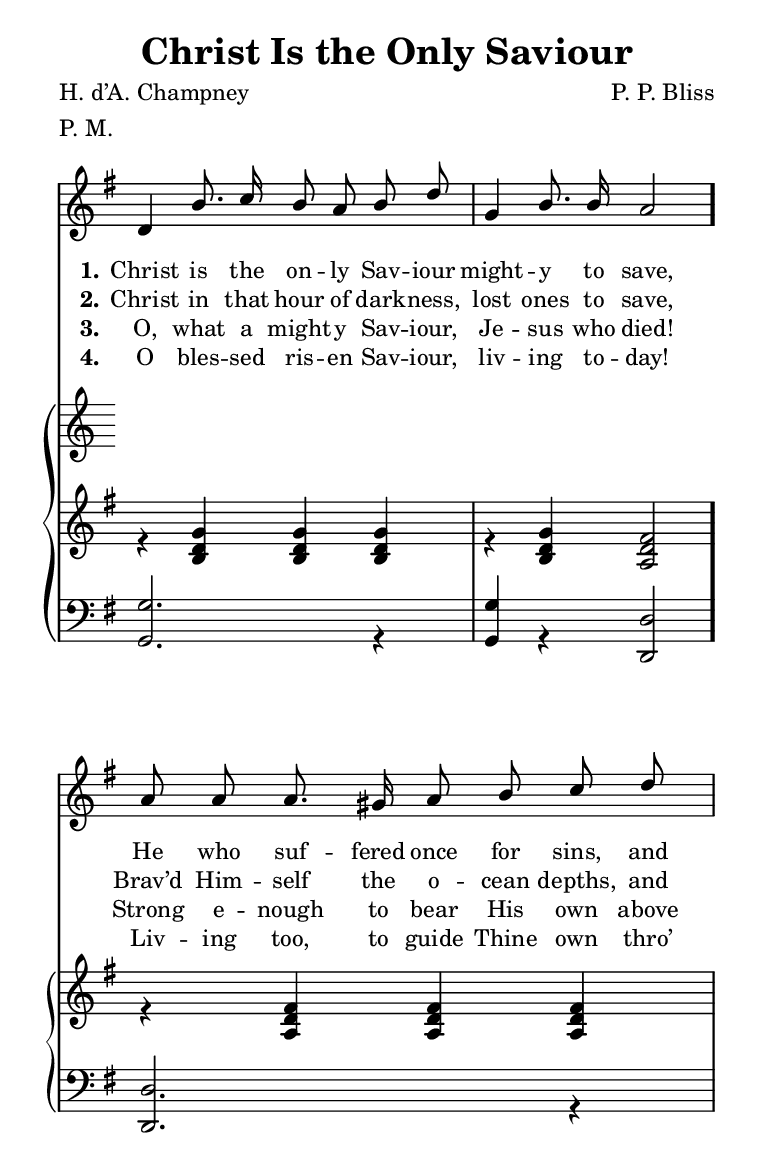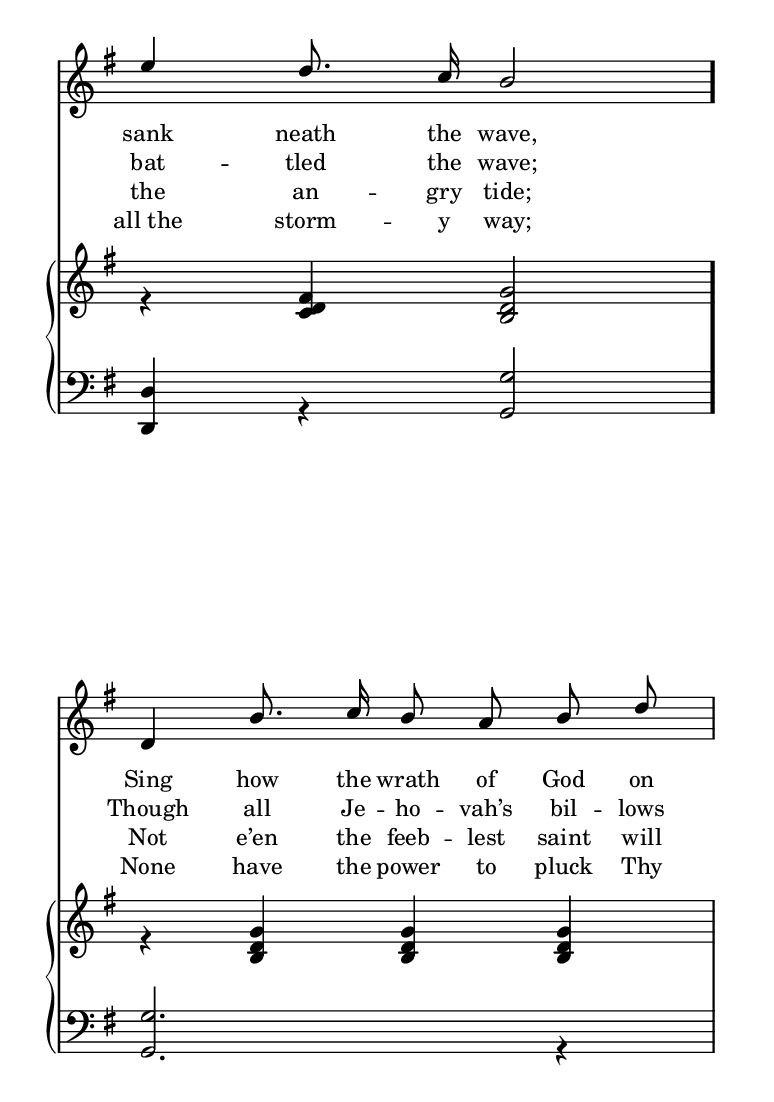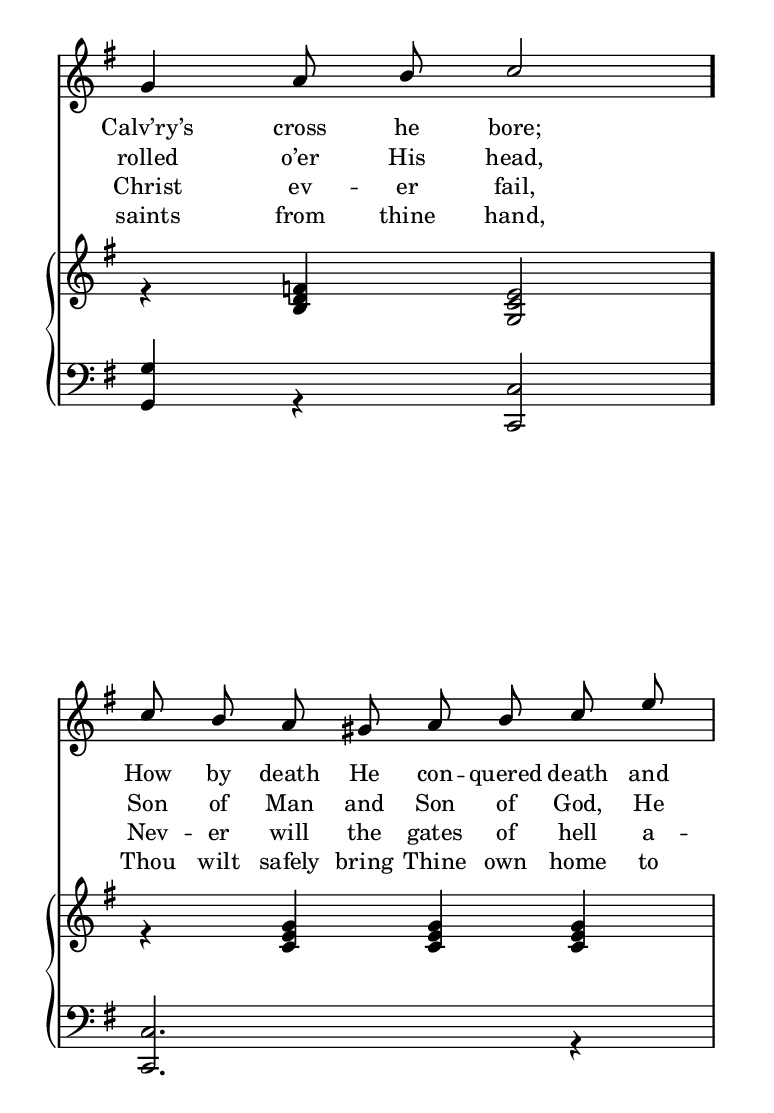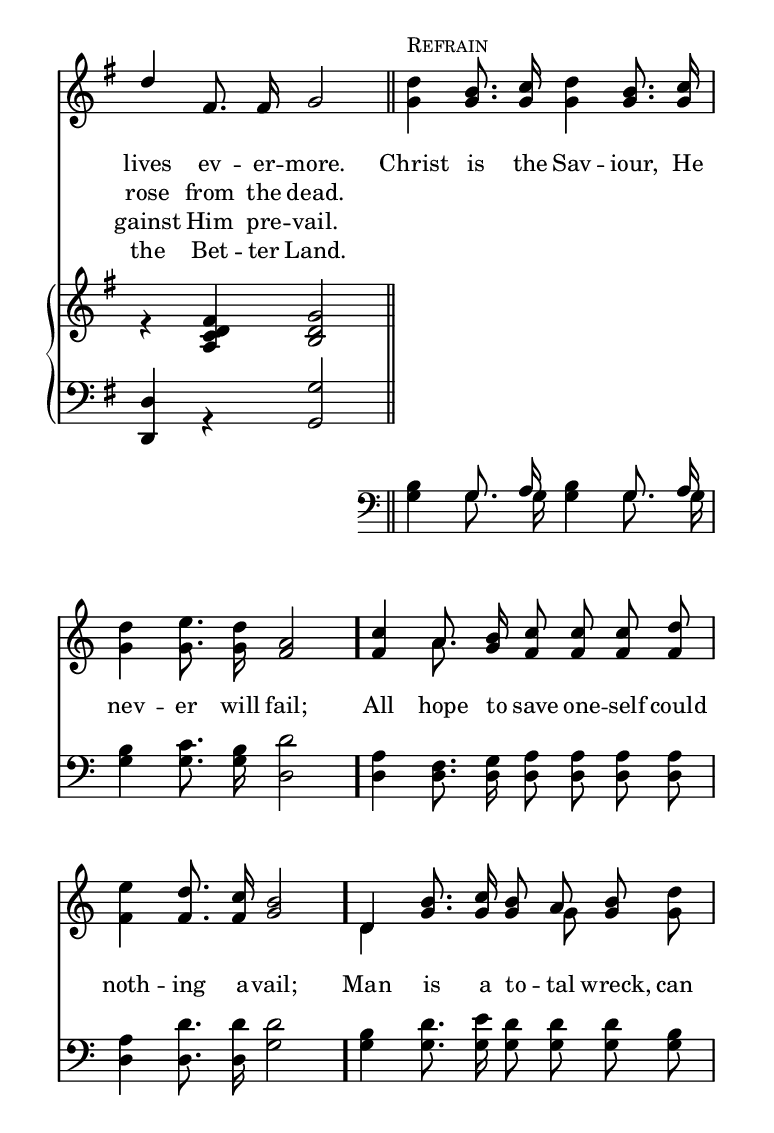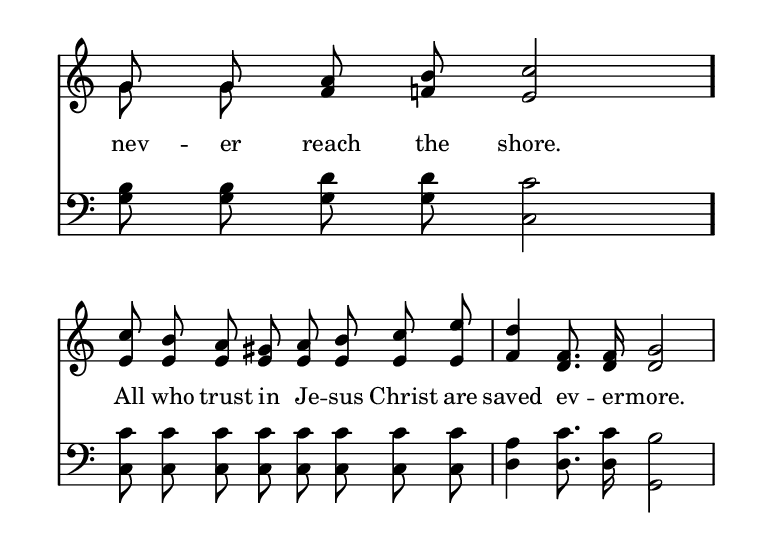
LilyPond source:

\include "common/global.ily"
\paper {
  \include "common/paper.ily"
  ragged-last-bottom = ##t
  page-count = #(cond (is-eogsized 2) (#t #f))
  systems-per-page = #(cond (is-eogsized 4) (#t #f))
  system-count = #(cond (is-eogsized 7) (#t #f))
}

\header{
  hymnnumber = "65"
  title = "Christ Is the Only Saviour"
  tunename = "The Lifeboat"
  meter = "P. M."
  poet = "H. d’A. Champney"
  composer = "P. P. Bliss"
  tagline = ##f
}

% for fermata in MIDI
ta = { \tempo 4=80 }
tb = { \tempo 4=40 }

patternAA = { c4 c8. c16 c8 c8 c8 c8 | c4 c8. c16 c2 }
patternAB = { c4 c8. c16 c8 c8 c8 c8 | c4 c8  c8  c2 }
patternAC = { c4 c8. c16 c4 c8.  c16 | c4 c8. c16 c2 }
patternAD = { c4 c8. c16 c8 c8 c8 c8 | c8 c8 c8 c8 c2 }
patternAE = { c8 c8 c8. c16 c8 c8 c8 c8 | c4 c8. c16 c2 }

patternBA = { c8 c8 c8 c8 c8 c8 c8 c8 | c4 c8. c16 c2 }

global = {
  \include "common/overrides.ily"
  \override Staff.TimeSignature.style = #'numbered
  \time 4/4
  \override Score.MetronomeMark.transparent = ##t % hide all fermata changes too
  \ta
  \key g \major
  \autoBeamOff
}

notesAlto = {
\global
\relative e' {

  \changePitch \patternAC { g g g g g g | g g g fis }
  \changePitch \patternAA { fis a g fis fis fis fis | fis fis fis g }
  \changePitch \patternAD { d g g g g g g | g g fis f e }
  \changePitch \patternBA { e e e e e e e e | fis d d d }

}
}

notesTenor = {
\global
\relative a {

  \changePitch \patternAC { b g a b g a | b c b d }
  \changePitch \patternAA { a fis g a a a a | a d d d }
  \changePitch \patternAD { b d e d d d b | b b d d c }
  \changePitch \patternBA { c c c c c c c c | a c c b }

}
}

notesBass = {
\global
\relative f {

  \changePitch \patternAC { g g g g g g | g g g d }
  \changePitch \patternAA { d d d d d d d | d d d g }
  \changePitch \patternAD { g g g g g g g | g g g g c, }
  \changePitch \patternBA { c c c c c c c c | d d d g, }

}
}

Refrain = \lyricmode {

Christ is the Sav -- iour, He nev -- er will fail; \bar "."
All hope to save one -- self could noth -- ing a -- vail; \bar "."
Man is a to -- tal wreck, can nev -- er reach the shore. \bar "." \break
All who trust in Je -- sus Christ are saved ev -- er -- more. \bar "."

}

notesSopranoRefrain = {
\global
\relative c' {

  << s^\markup { \small \caps "Refrain" }
  \changePitch \patternAC { d' b c d b c | d e d a  } >>
  \changePitch \patternAA { c a b c c c d | e d c b }
  \changePitch \patternAD { d, b' c b a b d | g, g a b c }
  \changePitch \patternBA { c b a gis a b c e | d fis, fis g }

}
}

notesSoprano = {
\global
\relative c' {

  \changePitch \patternAA { d b' c b a b d | g, b b a }
  \changePitch \patternAE { a a a gis a b c d | e d c b } % patternAA in the original, but nonsensical
  \changePitch \patternAB { d, b' c b a b d | g, a b c }
  \changePitch \patternBA { c b a gis a b c e | d fis, fis g }

  \bar "||"

}
}

notesRightHand = {
\global
\override Stem.direction = #UP
\relative e' {

r4 < b d g >4 < b d g >4 < b d g >4 | r4 < b d g >4 < a d fis >2
r4 < a d fis >4 < a d fis >4 < a d fis >4 | r4 < c d fis >4 < b d g >2
r4 < b d g >4 < b d g >4 < b d g >4 | r4 < b d f >4 < g c e >2
r4 < c e g >4 < c e g >4 < c e g >4 | r4 < a c d fis >4 < b d g >2

}
}

notesLeftHand = {
\global
\override Stem.direction = #UP
\clef bass
\relative f, {

< g g' >2. r4 | < g g' >4 r4 < d d' >2 
< d d' >2. r4 | < d d' >4 r4 < g g' >2 
< g g' >2. r4 | < g g' >4 r4 < c, c' >2 
< c c' >2. r4 | < d d' >4 r4 < g g' >2 

}
}

wordsA = \lyricmode {
\set stanza = "1."

Christ is the on -- ly Sav -- iour might -- y to save, \bar "."
He who suf -- fered once for sins, and sank neath the wave, \bar "."
Sing how the wrath of God on Calv’ry’s cross he bore; \bar "."
How by death He con -- quered death and lives ev -- er -- more. \bar "."

}

wordsB = \lyricmode {
\set stanza = "2."

Christ in that hour of dark -- ness, lost ones to save,
Brav’d Him -- self the o -- cean depths, and bat -- tled the wave;
Though all Je -- ho -- vah’s bil -- lows rolled o’er His head,
Son of Man and Son of God, He rose from the dead.

}

wordsC = \lyricmode {
\set stanza = "3."

O, what a might -- y Sav -- iour, Je -- sus who died!
Strong e -- nough to bear His own above the an -- gry tide; % a -- bove ?
Not e’en the feeb -- lest saint will Christ ev -- er fail,
Nev -- er will the gates of hell a -- gainst Him pre -- vail.

}

wordsD = \lyricmode {
\set stanza = "4."

O bles -- sed ris -- en Sav -- iour, liv -- ing to -- day!
Liv -- ing too, to guide Thine own thro’ all_the storm -- y way;
None have the power to pluck Thy saints from thine hand,
Thou wilt safely bring Thine own home to the Bet -- ter Land.

}

\score {
  \context ChoirStaff {
    <<
      \context Staff = upper <<
        \set Staff.autoBeaming = ##f
        \set ChoirStaff.systemStartDelimiter = #'SystemStartBar
        \set ChoirStaff.printPartCombineTexts = ##f
        \context Voice  = sopranos { \voiceOne << \notesSoprano >> }
        \context Lyrics = one   \lyricsto sopranos \wordsA
        \context Lyrics = two   \lyricsto sopranos \wordsB
        \context Lyrics = three \lyricsto sopranos \wordsC
        \context Lyrics = four  \lyricsto sopranos \wordsD
        \override Staff.TimeSignature.stencil = ##f
      >>
      \context PianoStaff = men <<
        \set Staff.autoBeaming = ##f
        \override PianoStaff.TimeSignature.stencil = ##f
        \set ChoirStaff.printPartCombineTexts = ##f
        \context Voice  = righthand { \voiceTwo << \notesRightHand >> }
        \context Voice  = lefthand { \voiceTwo << \notesLeftHand >> }
      >>
    >>
    <<
      \context Staff = upper <<
        \set Staff.autoBeaming = ##f
        \set ChoirStaff.systemStartDelimiter = #'SystemStartBar
        \override Staff.KeySignature.stencil = ##f
        \override Staff.TimeSignature.stencil = ##f
        \set ChoirStaff.printPartCombineTexts = ##f
        \partcombine #'(2 . 9) \notesSopranoRefrain \notesAlto
        \context NullVoice = sopranosRefrain { \voiceOne << \notesSopranoRefrain >> }
        \context NullVoice = altos { \voiceTwo << \notesAlto >> }
        \context Lyrics = one   \lyricsto sopranosRefrain \Refrain
      >>
      \context Staff = men <<
        \set Staff.autoBeaming = ##f
        \override Staff.KeySignature.stencil = ##f
        \override Staff.TimeSignature.stencil = ##f
        \clef bass
        \set ChoirStaff.printPartCombineTexts = ##f
        \partcombine #'(2 . 9) \notesTenor \notesBass
        \context NullVoice = tenors { \voiceOne << \notesTenor >> }
        \context NullVoice = basses { \voiceTwo << \notesBass >> }
      >>
    >>
  }
  \layout {
    \include "common/layout.ily"
  }
}


\score {
  \new Score {
    \context ChoirStaff <<
      \new Staff = upper <<
        \set Staff.autoBeaming = ##f
        \set ChoirStaff.systemStartDelimiter = #'SystemStartBar
        \new Voice  = sopranos { \voiceOne { << \notesSoprano >> << \notesSopranoRefrain >> } }
        \new Voice  = altos { \voiceTwo { \repeat unfold 32 { \skip 4 } << \notesAlto >> } }
        \new Lyrics = one   \lyricsto sopranos \wordsA \Refrain
        \new Lyrics = two   \lyricsto sopranos \wordsB
        \new Lyrics = three \lyricsto sopranos \wordsC
        \new Lyrics = four  \lyricsto sopranos \wordsD
      >>
      \new PianoStaff = men <<
        \set Staff.autoBeaming = ##f
        \new Voice  = righthand { \voiceTwo << \notesRightHand >> }
        \new Voice  = lefthand { \voiceTwo << \notesLeftHand >> }
        \new Voice  = tenors { \voiceOne { \repeat unfold 32 { \skip 4 } << \notesTenor >> } }
        \new Voice  = basses { \voiceTwo { \repeat unfold 32 { \skip 4 } << \notesBass >> } }
      >>
    >>
  }
  \midi{
    \include "common/midi.ily"
  }
}

\version "2.19.49"  % necessary for upgrading to future LilyPond versions.

% vi:set et ts=2 sw=2 ai nocindent syntax=lilypond:
